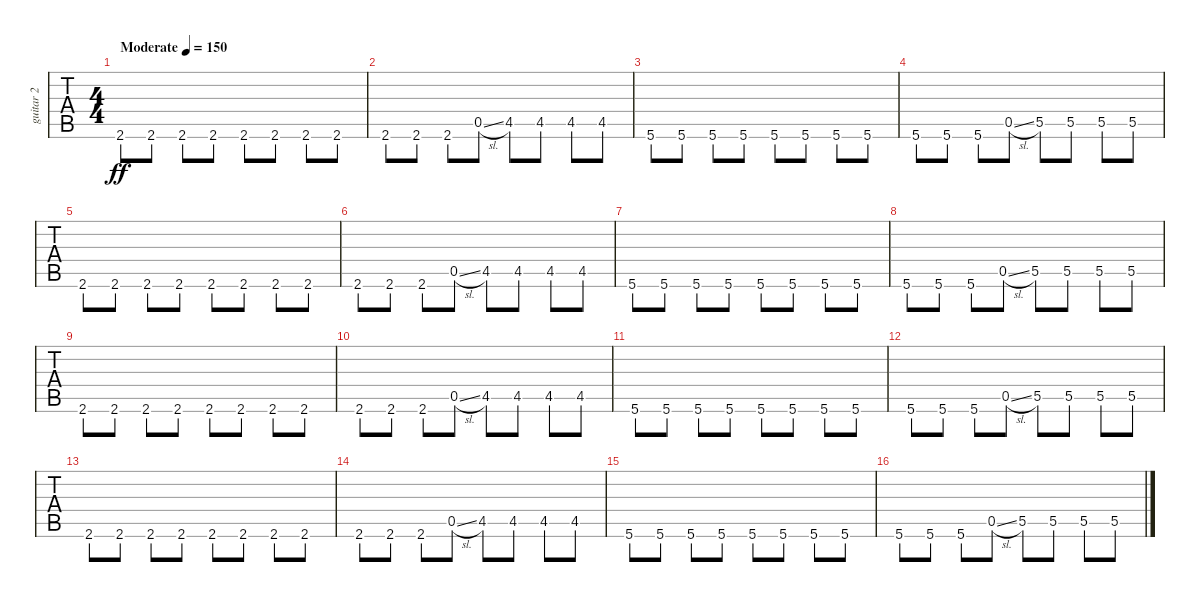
\track ("guitar 2" "guitar 2") {instrument distortionguitar}
\staff {tabs}
\tuning (E4 B3 G3 D3 A2 E2) {hide}
\ts (4 4)
\tempo (150 "Moderate")
\clef g2
\ks c
2.6.8{dy ff instrument distortionguitar} 2.6.8 2.6.8 2.6.8 2.6.8 2.6.8 2.6.8 2.6.8 |
2.6.8 2.6.8 2.6.8 0.5{sl}.8 4.5.8 4.5.8 4.5.8 4.5.8 |
5.6.8 5.6.8 5.6.8 5.6.8 5.6.8 5.6.8 5.6.8 5.6.8 |
5.6.8 5.6.8 5.6.8 0.5{sl}.8 5.5.8 5.5.8 5.5.8 5.5.8 |
2.6.8 2.6.8 2.6.8 2.6.8 2.6.8 2.6.8 2.6.8 2.6.8 |
2.6.8 2.6.8 2.6.8 0.5{sl}.8 4.5.8 4.5.8 4.5.8 4.5.8 |
5.6.8 5.6.8 5.6.8 5.6.8 5.6.8 5.6.8 5.6.8 5.6.8 |
5.6.8 5.6.8 5.6.8 0.5{sl}.8 5.5.8 5.5.8 5.5.8 5.5.8 |
2.6.8 2.6.8 2.6.8 2.6.8 2.6.8 2.6.8 2.6.8 2.6.8 |
2.6.8 2.6.8 2.6.8 0.5{sl}.8 4.5.8 4.5.8 4.5.8 4.5.8 |
5.6.8 5.6.8 5.6.8 5.6.8 5.6.8 5.6.8 5.6.8 5.6.8 |
5.6.8 5.6.8 5.6.8 0.5{sl}.8 5.5.8 5.5.8 5.5.8 5.5.8 |
2.6.8 2.6.8 2.6.8 2.6.8 2.6.8 2.6.8 2.6.8 2.6.8 |
2.6.8 2.6.8 2.6.8 0.5{sl}.8 4.5.8 4.5.8 4.5.8 4.5.8 |
5.6.8 5.6.8 5.6.8 5.6.8 5.6.8 5.6.8 5.6.8 5.6.8 |
5.6.8 5.6.8 5.6.8 0.5{sl}.8 5.5.8 5.5.8 5.5.8 5.5.8
